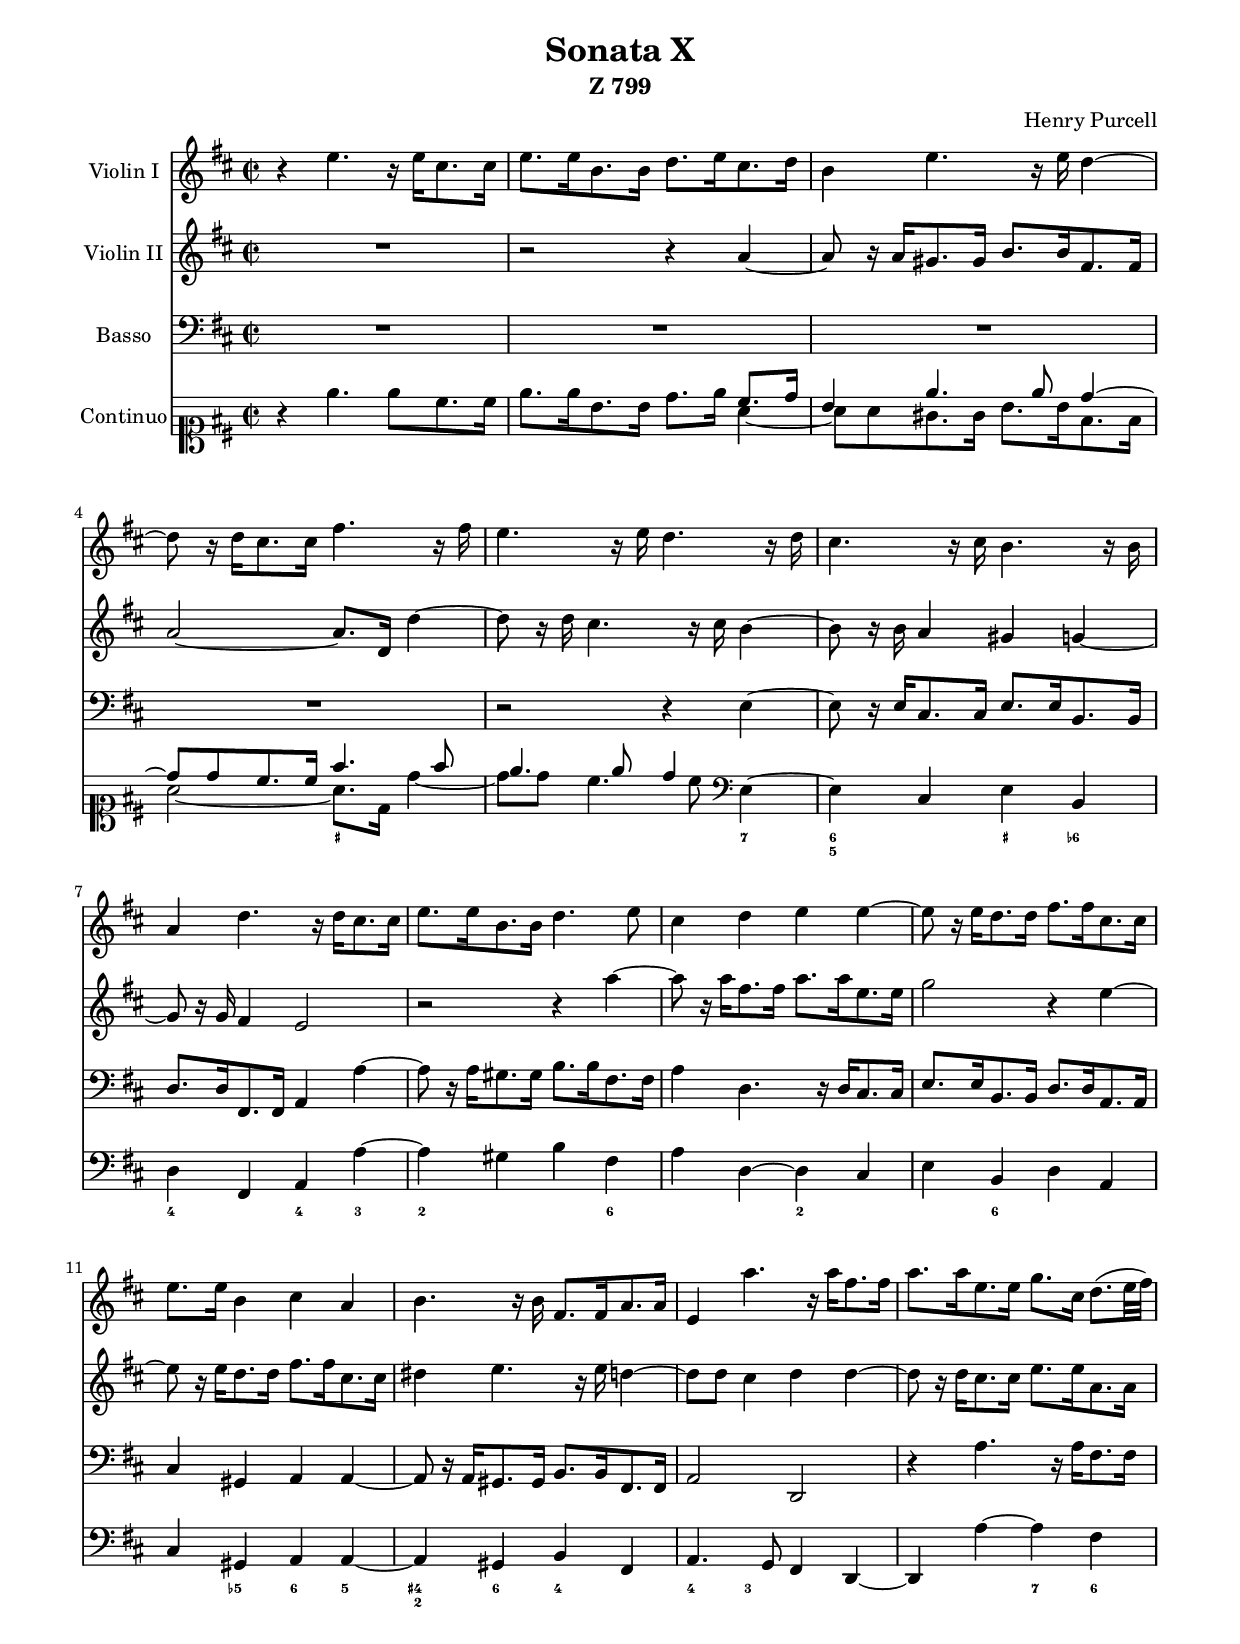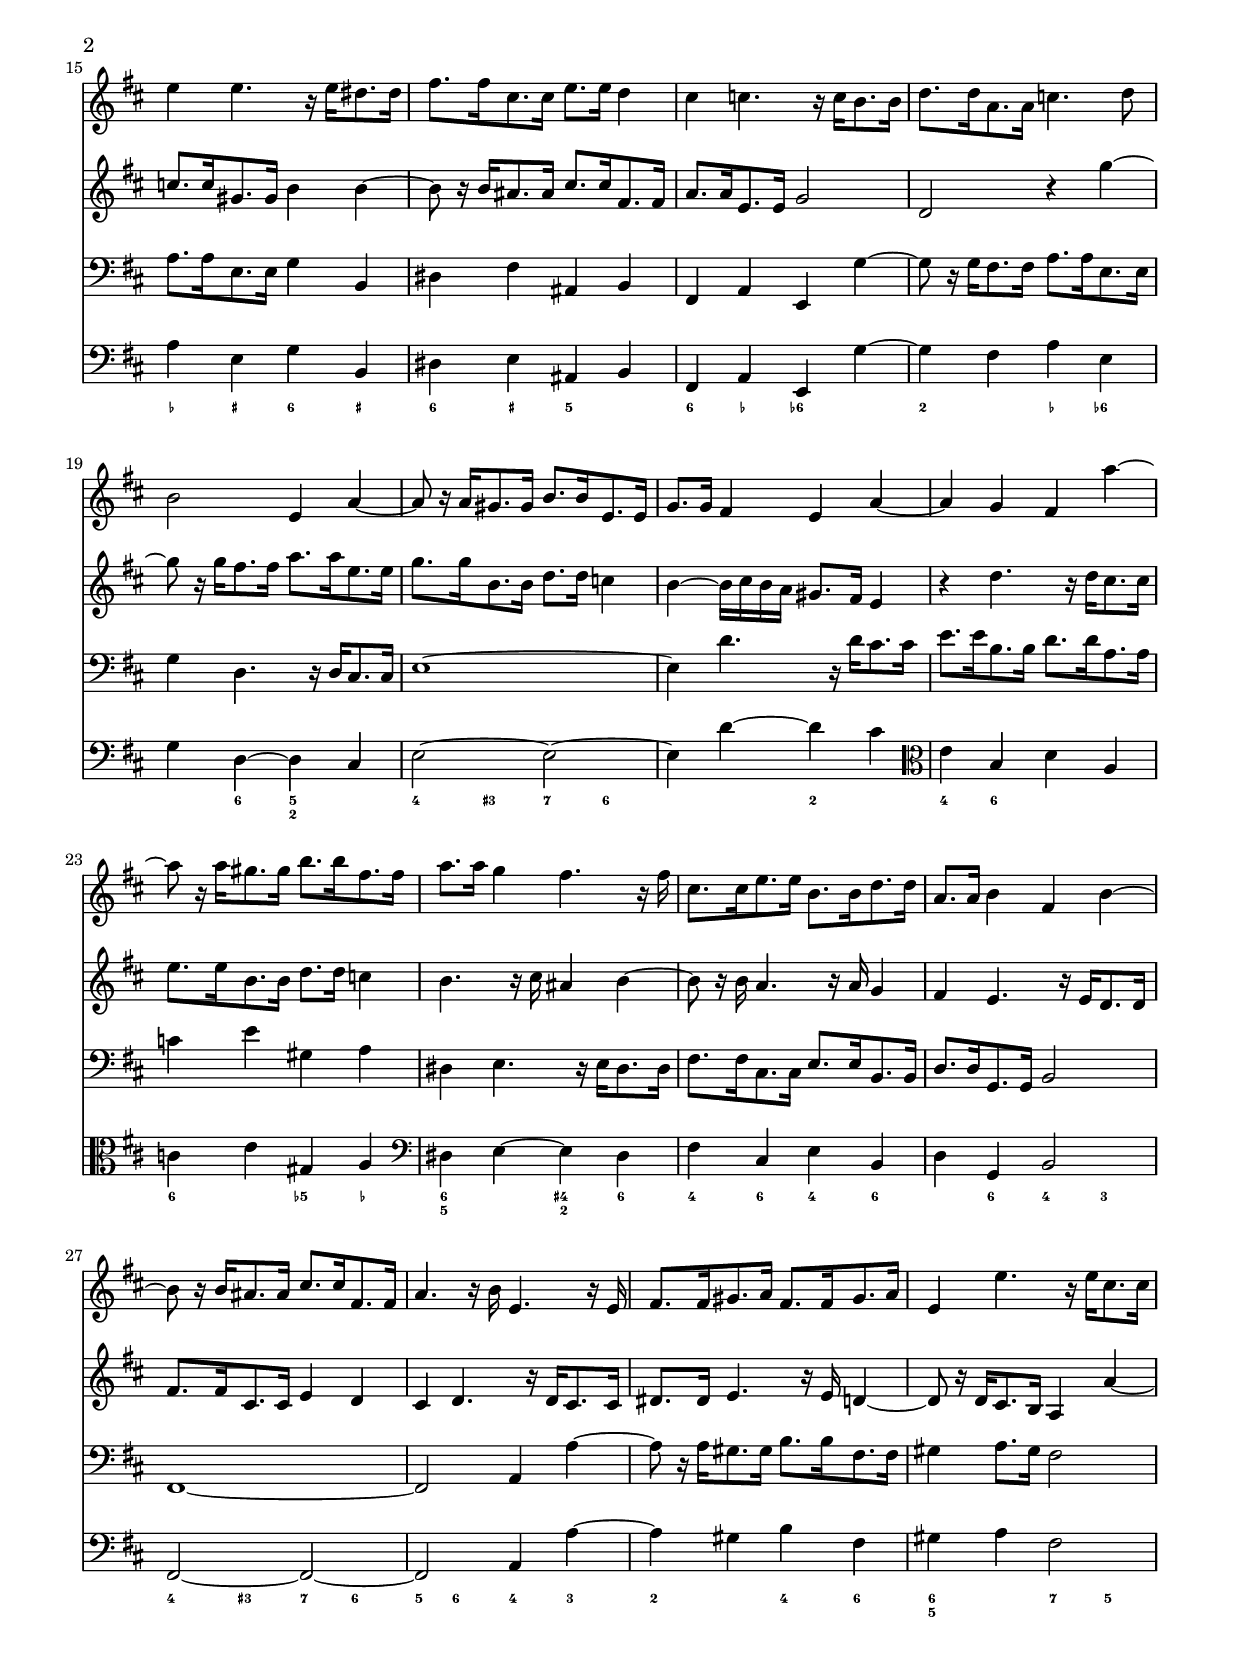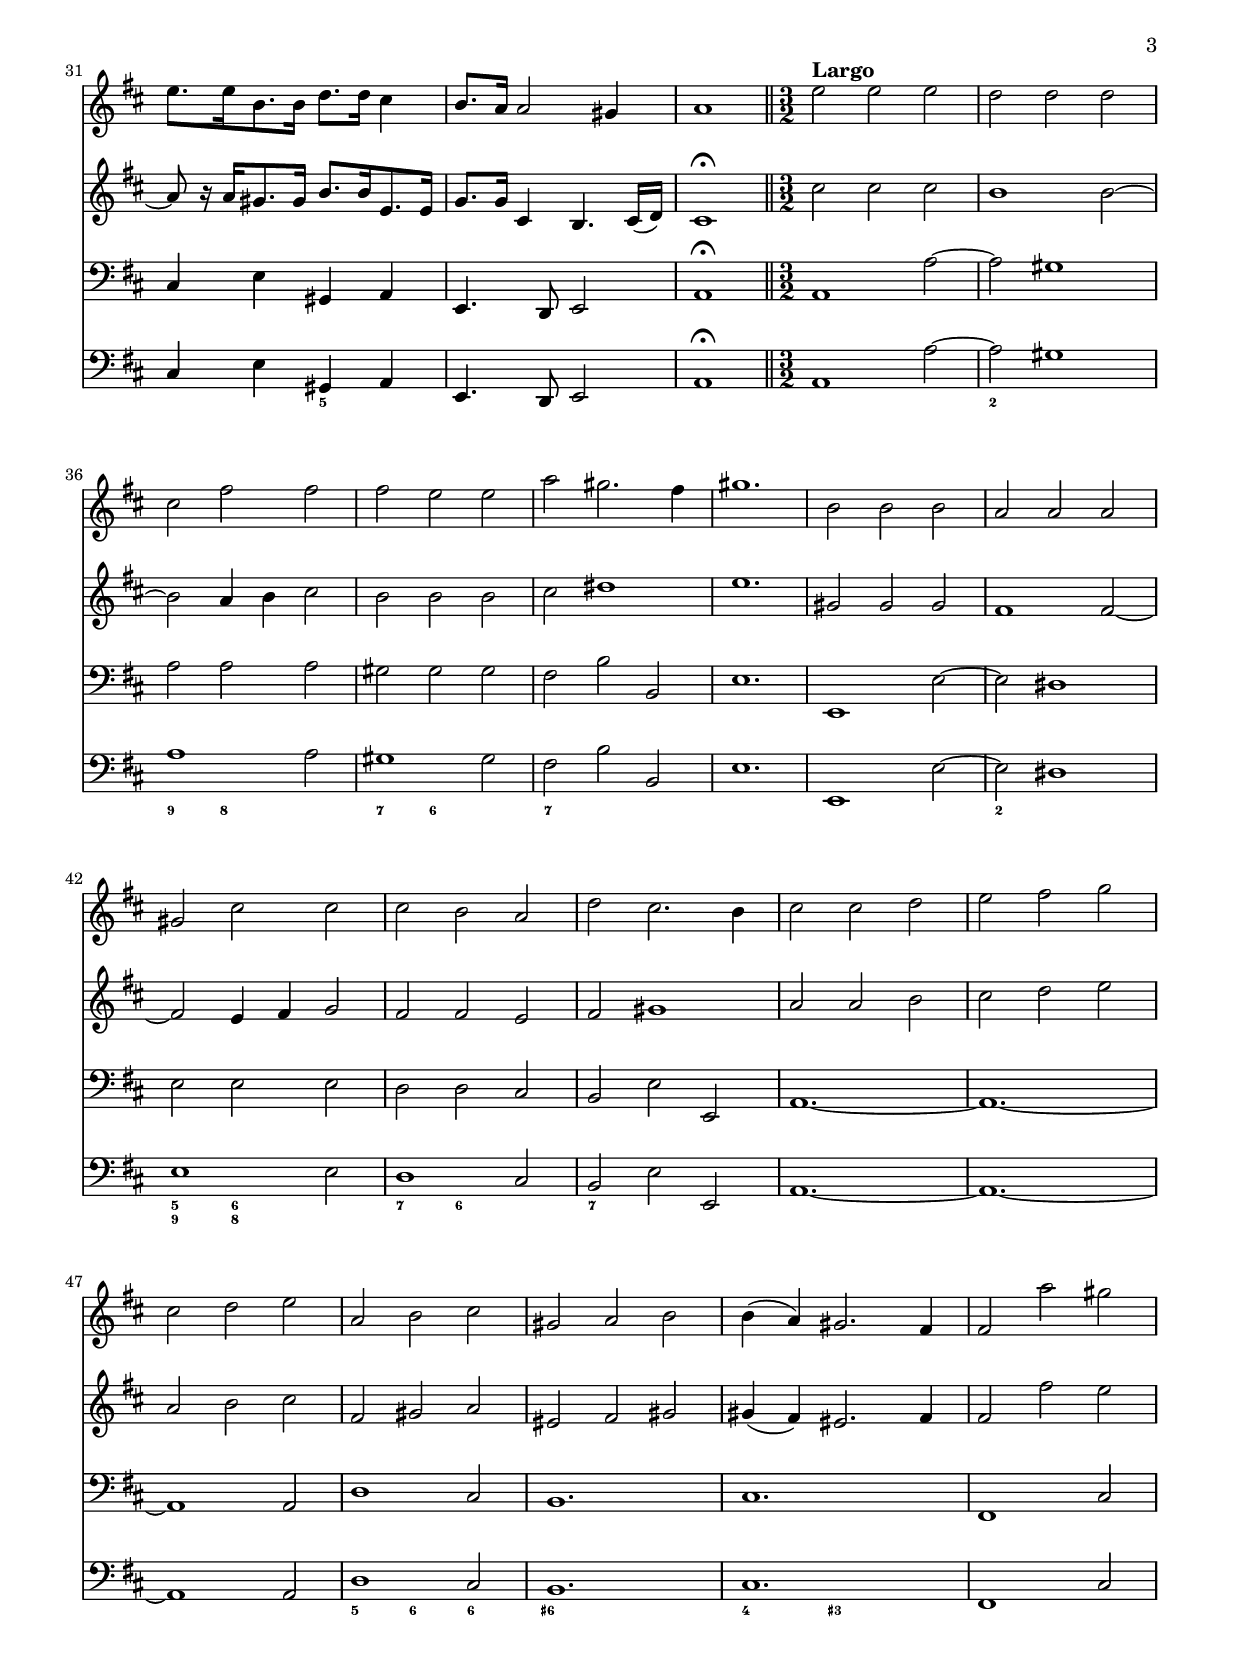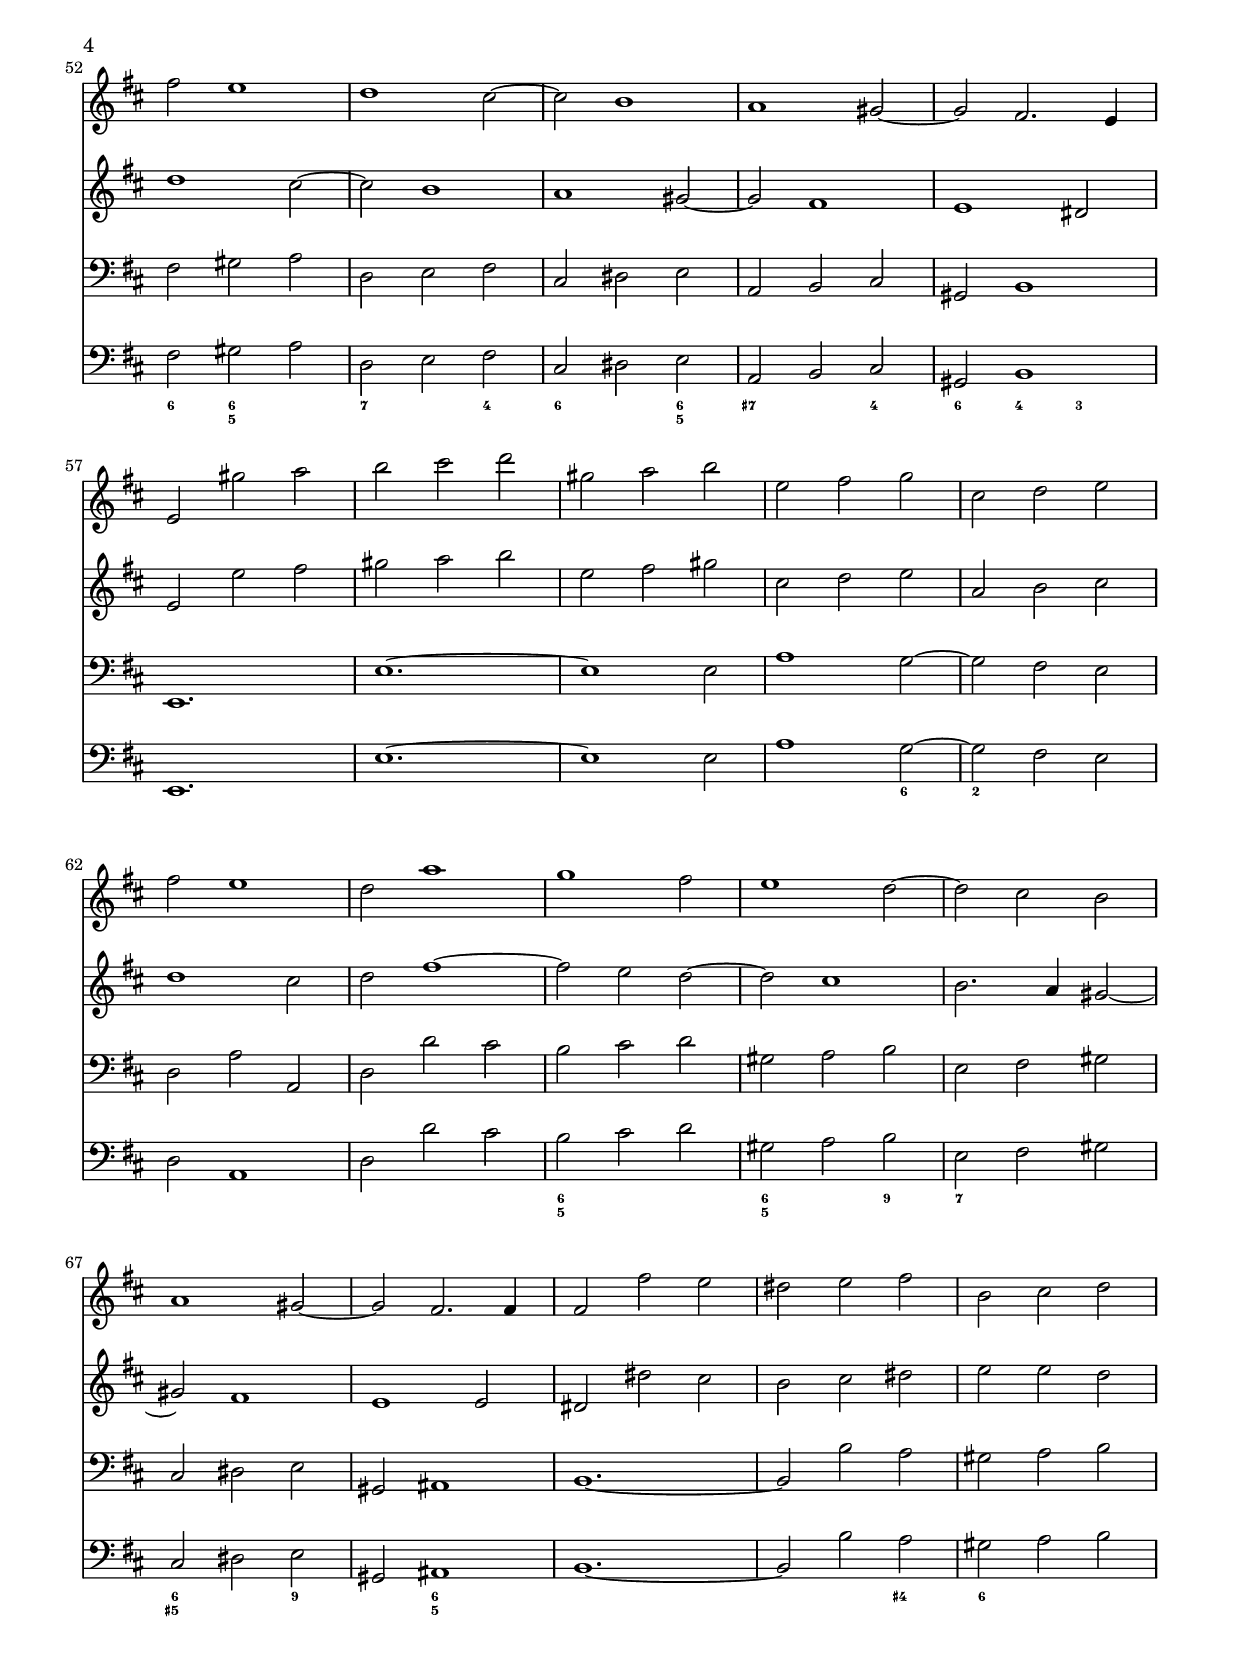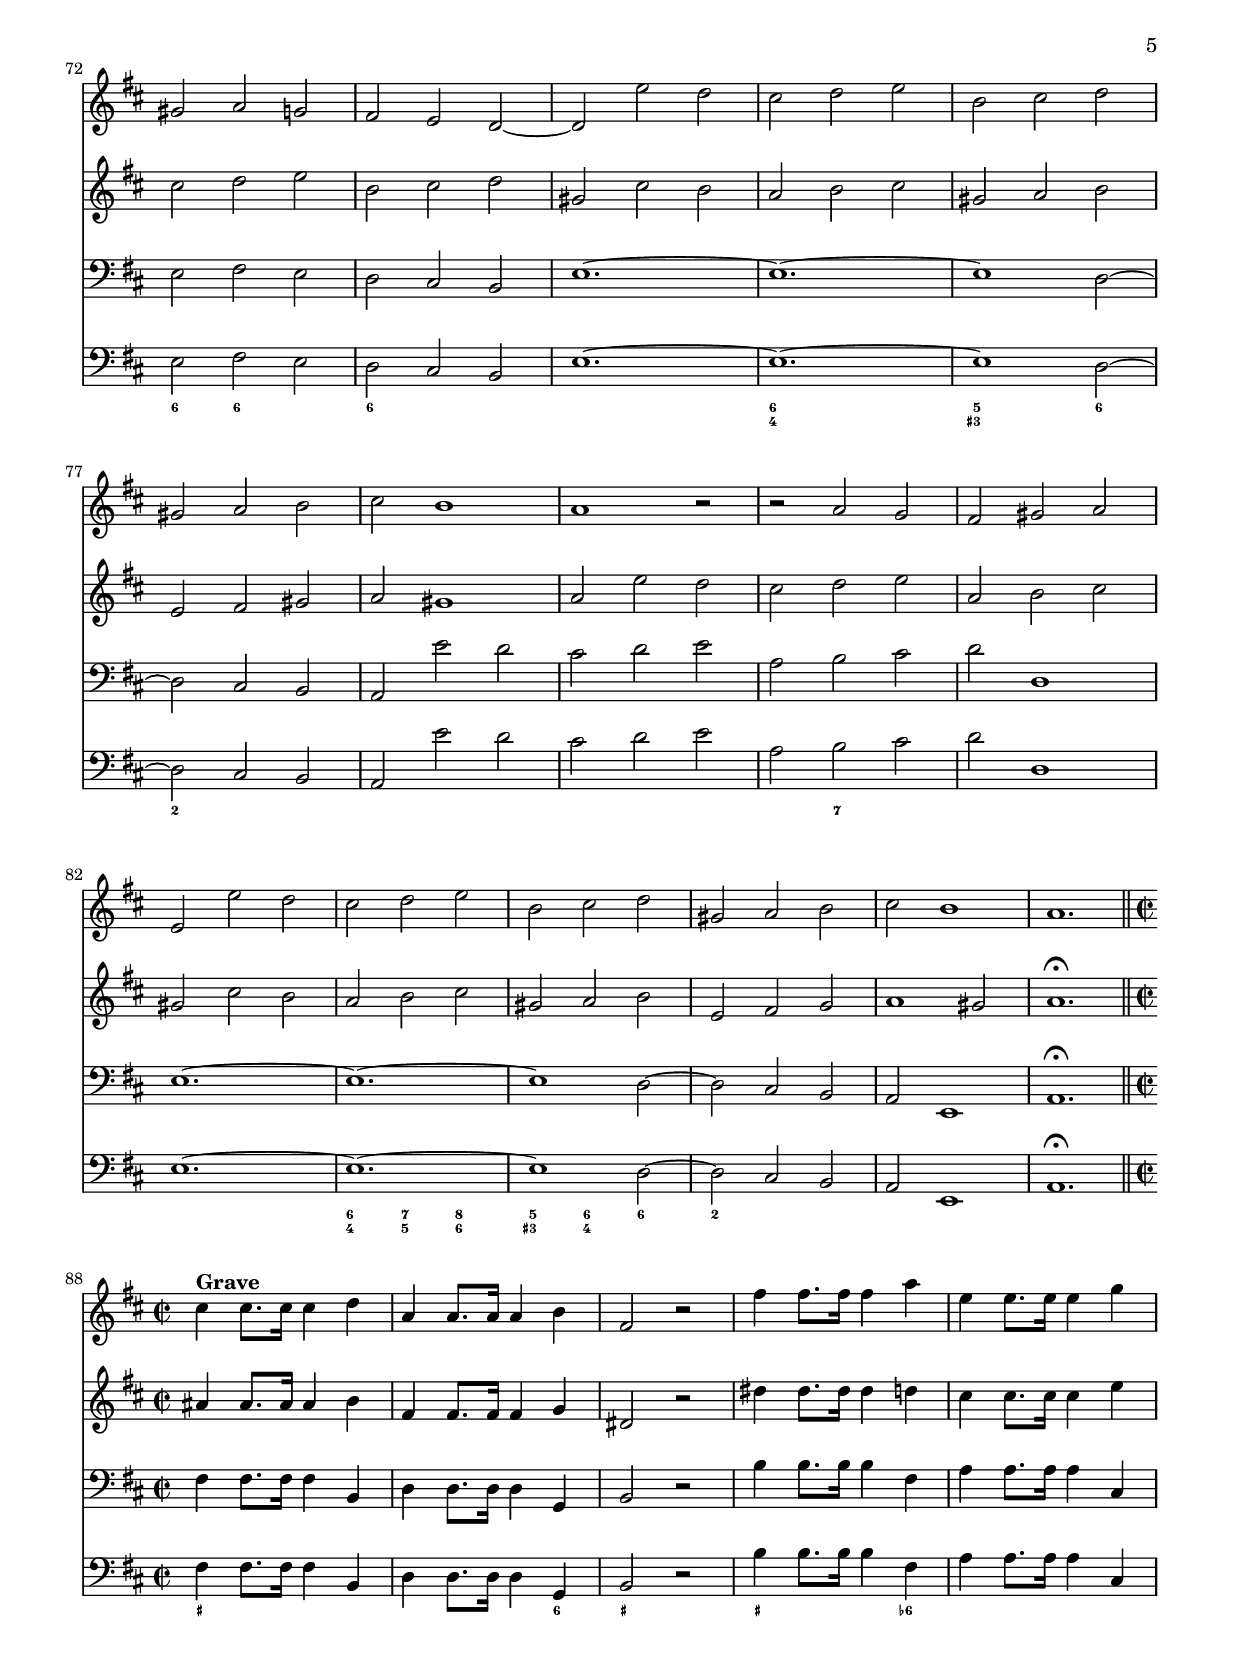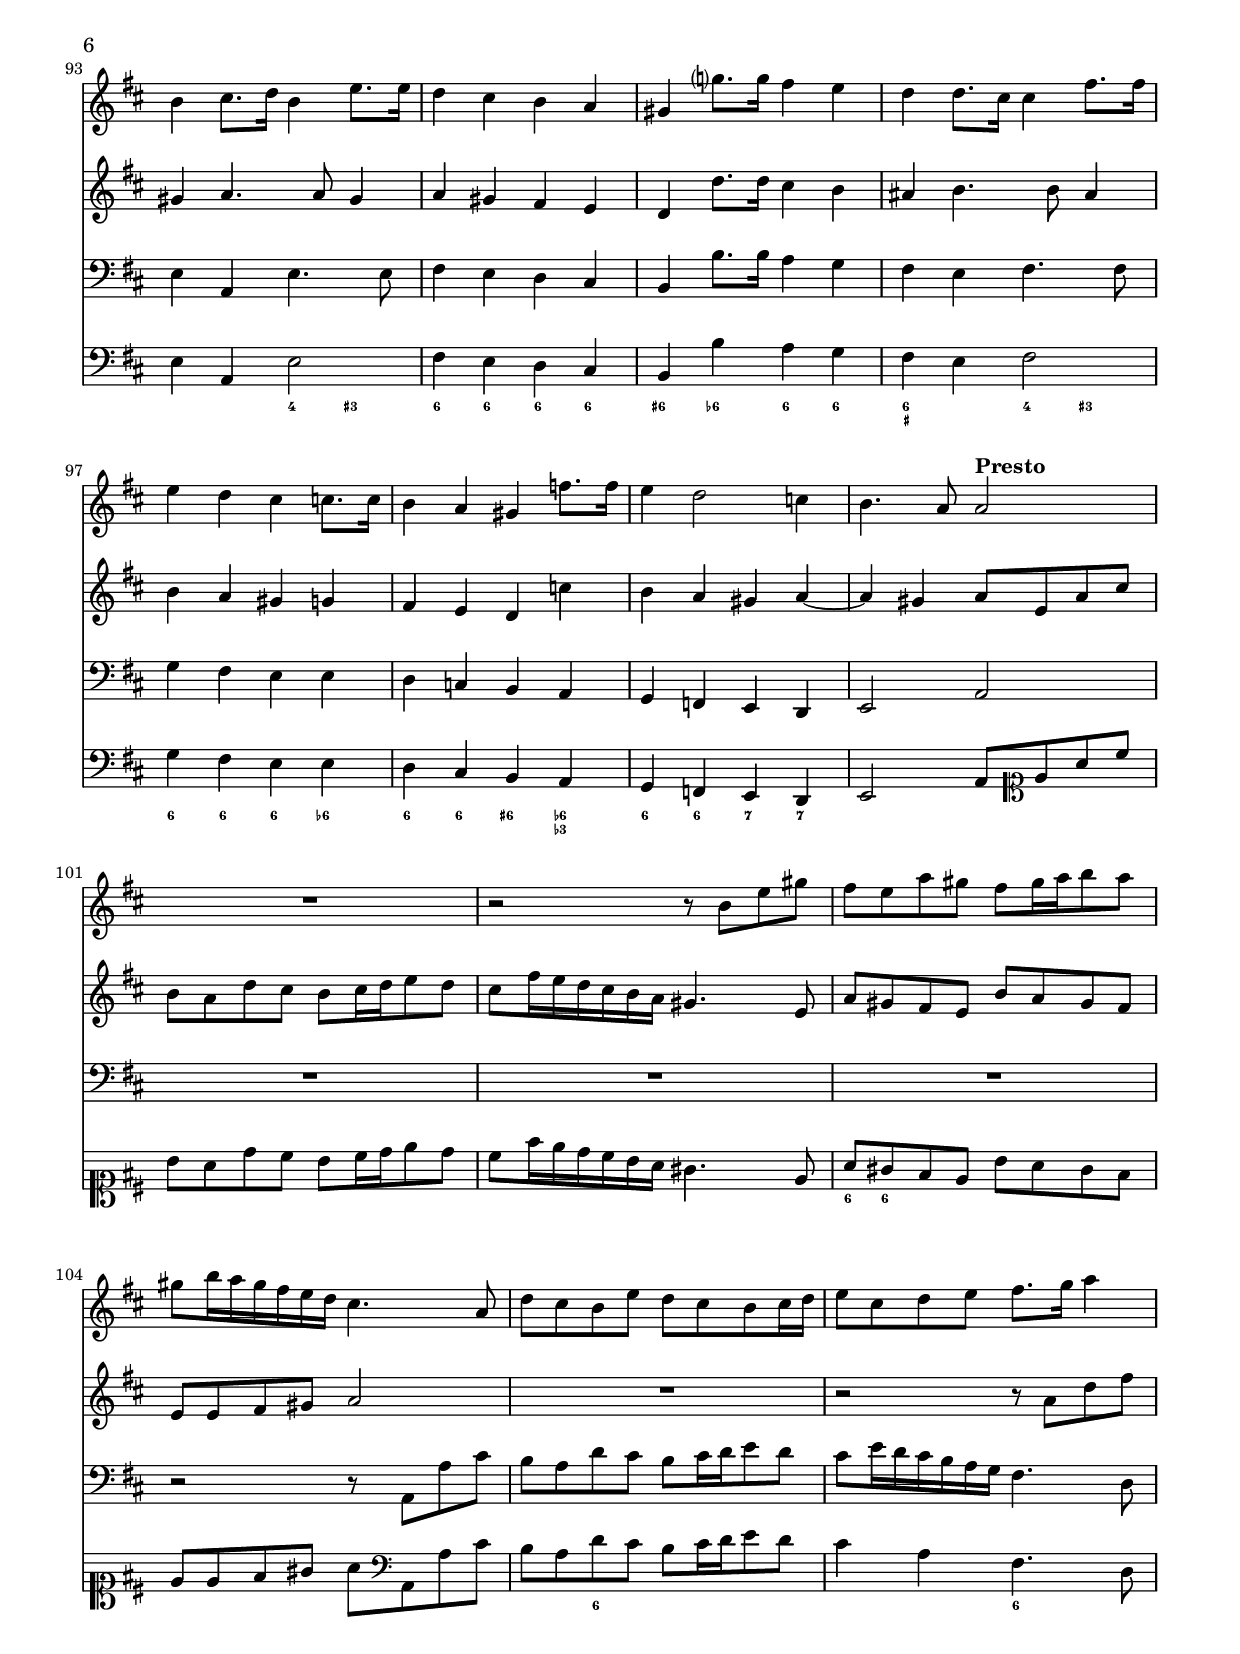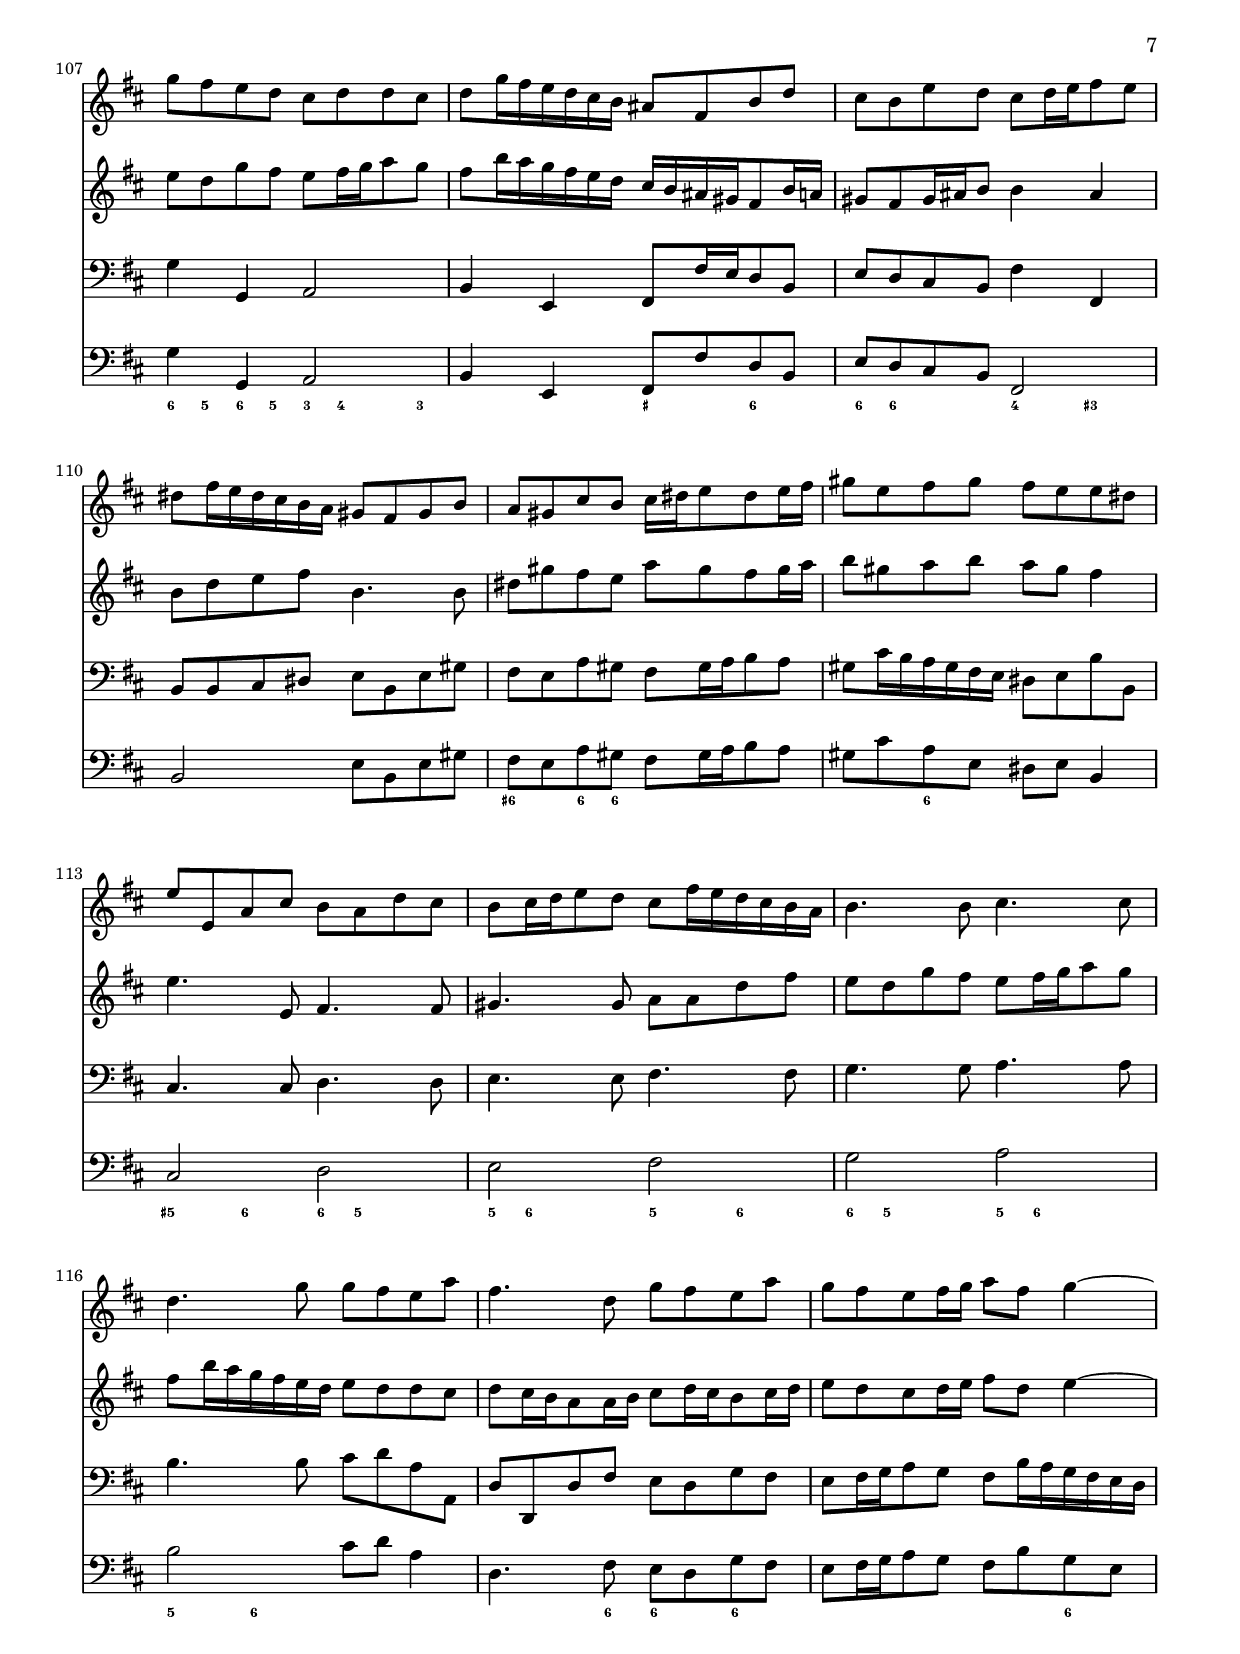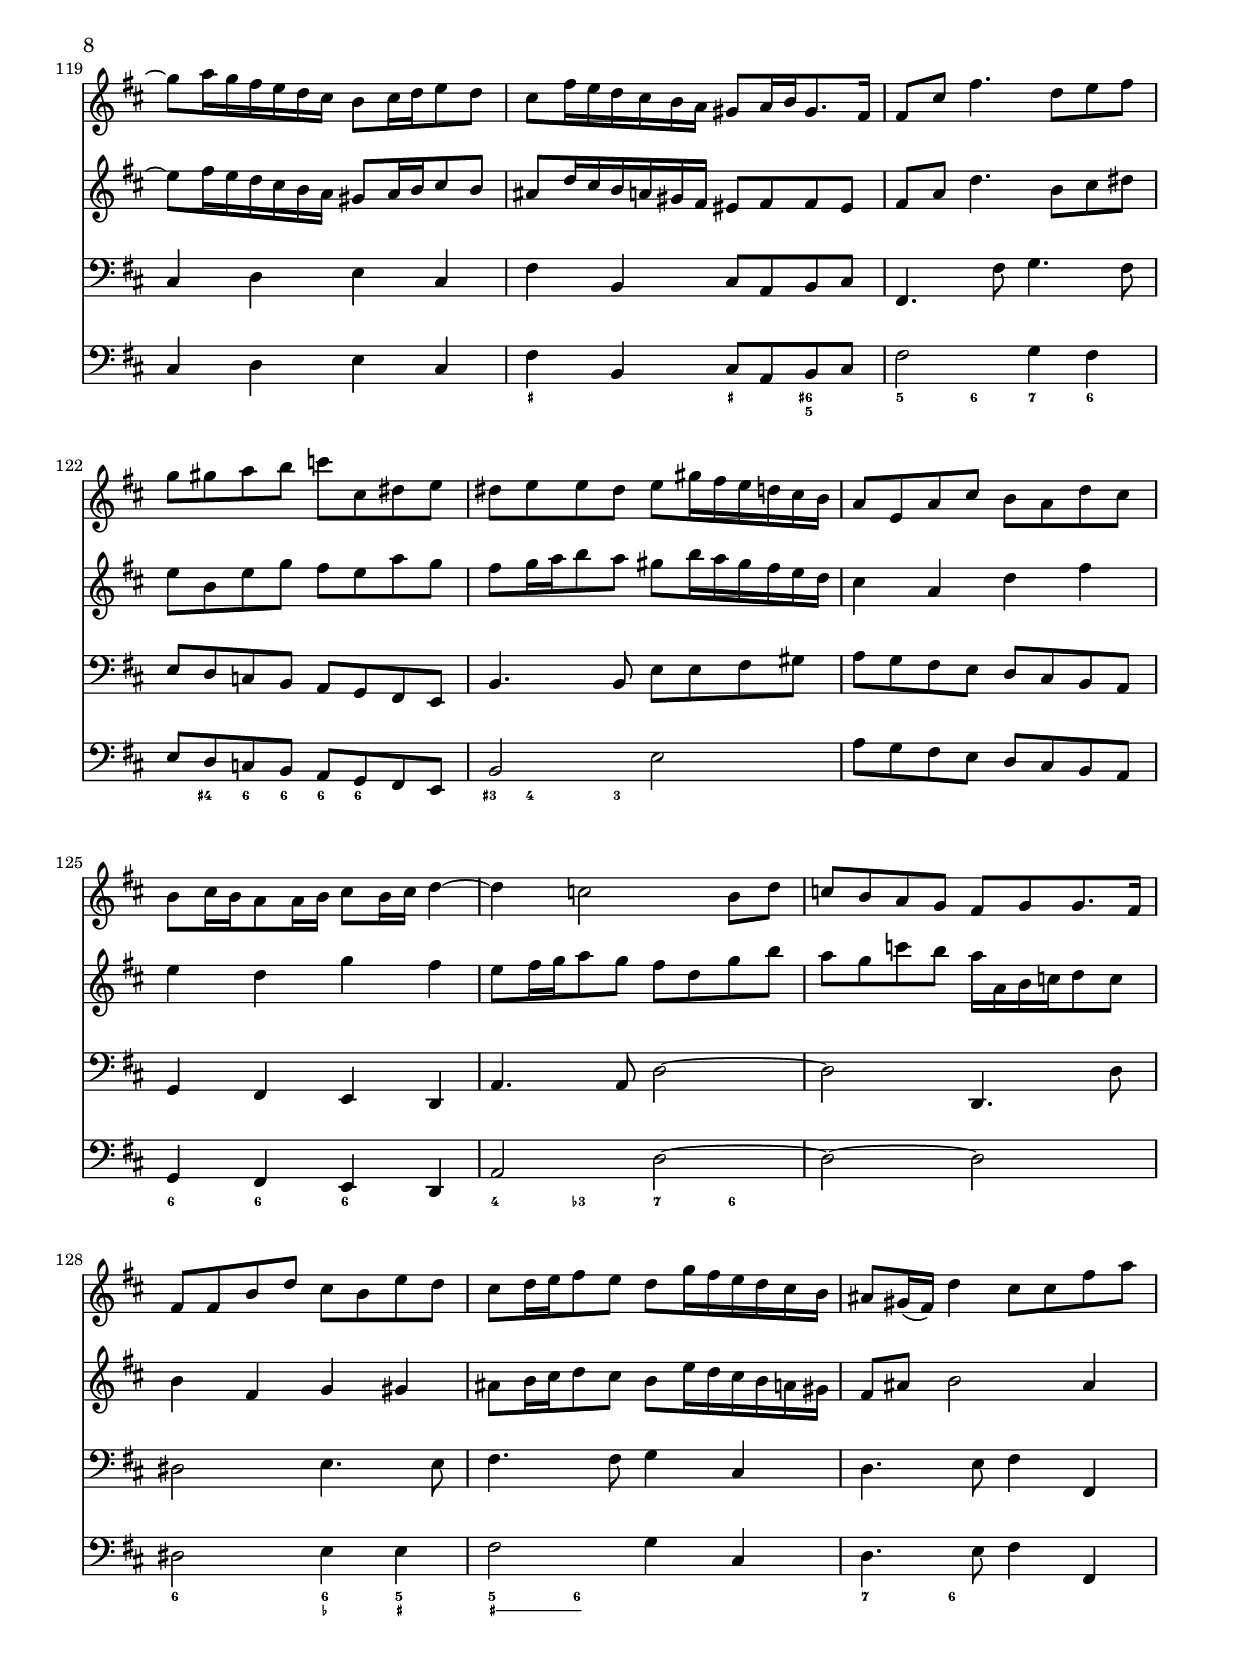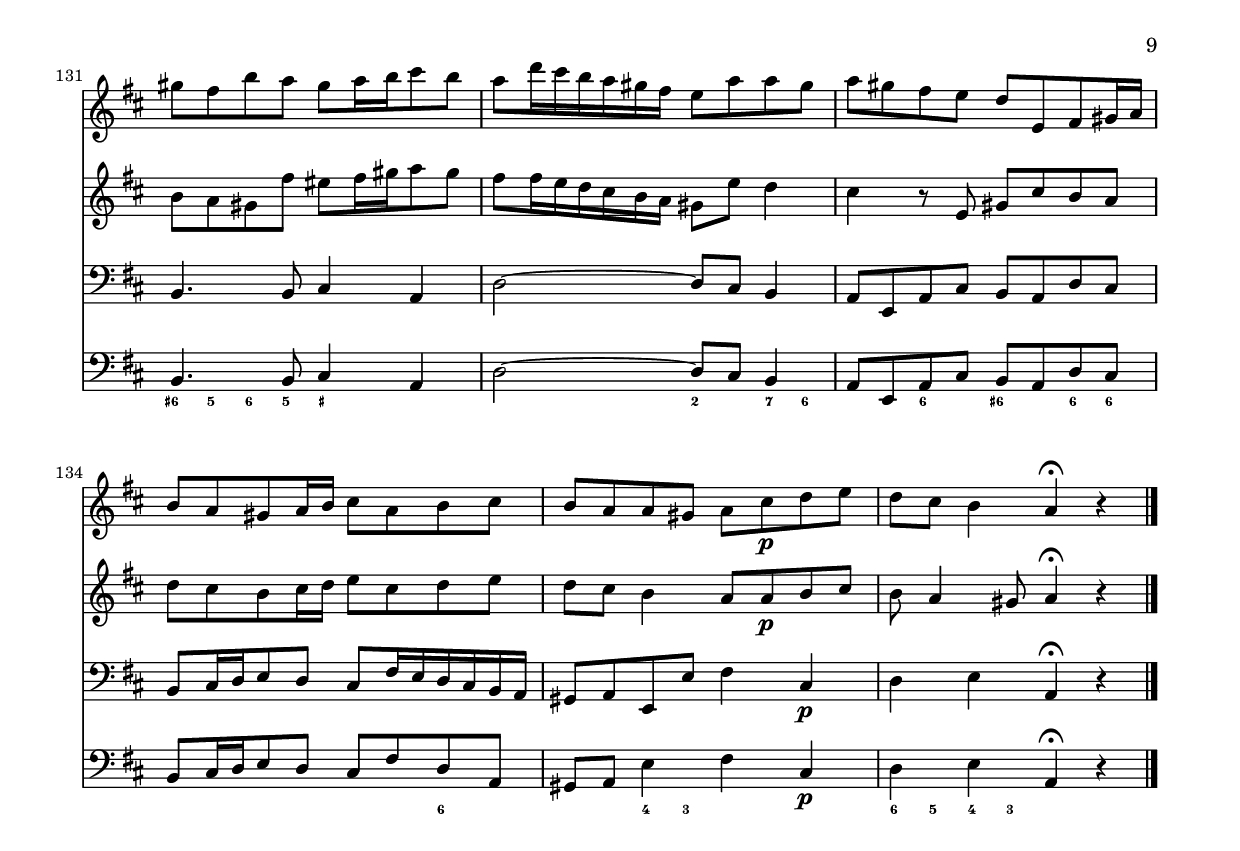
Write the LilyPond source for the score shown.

\version "2.18.2"

\include "config.ly"

larg  = \markup { \bold Largo }
grave = \markup { \bold Grave }
prest = \markup { \bold Presto }

vlone = \relative c'' {
	\clef treble \key d \major \time 2/2
	r4 e4. r16 e cis8. cis16
	e8. e16 b8. b16 d8. e16 cis8. d16
	b4 e4. r16 e d4 ~
	d8 r16 d cis8. cis16 fis4. r16 fis             % m 4
	e4. r16 e d4. r16 d
	cis4. r16 cis b4. r16 b
	a4 d4. r16 d cis8. cis16
	e8. e16 b8. b16 d4. e8                         % m 8
	cis4 d e e ~
	e8 r16 e d8. d16 fis8. fis16 cis8. cis16
	e8. e16 b4 cis a
	b4. r16 b fis8. fis16 a8. a16                  % m 12
	e4 a'4. r16 a fis8. fis16
	a8. a16 e8. e16 g8. cis,16 d8.( e32 fis)
	e4 e4. r16 e dis8. dis16
	fis8. fis16 cis8. cis16 e8. e16 d4             % m 16
	cis c4. r16 c b8. b16
	d8. d16 a8. a16 c4. d8
	b2 e,4 a ~
	a8 r16 a gis8. gis16 b8. b16 e,8. e16          % m 20
	g8. g16 fis4 e a ~
	a g fis a' ~
	a8 r16 a gis8. gis16 b8. b16 fis8. fis16
	a8. a16 g4 fis4. r16 fis                       % m 24
	cis8. cis16 e8. e16 b8. b16 d8. d16
	a8. a16 b4 fis b ~
	b8 r16 b ais8. ais16 cis8. cis16 fis,8. fis16
	a4. r16 b e,4. r16 e                           % m 28
	fis8. fis16 gis8. a16 fis8. fis16 gis8. a16
	e4 e'4. r16 e cis8. cis16
	e8. e16 b8. b16 d8. d16 cis4
	b8. a16 a2 gis4                                % m 32
	a1 \bar "||"

	% largo
	\time 3/2 e'2^\larg e e
	d d d
	cis fis fis                                    % m 36
	fis e e
	a gis2. fis4
	gis1.
	b,2 b b                                        % m 40
	a a a
	gis cis cis
	cis b a
	d cis2. b4                                     % m 44
	cis2 cis d
	e fis g
	cis, d e
	a, b cis                                       % m 48
	gis a b
	b4( a) gis2. fis4
	fis2 a' gis
	fis e1                                         % m 52
	d cis2 ~
	cis b1
	a gis2 ~
	gis fis2. e4                                   % m 56
	e2 gis' a
	b cis d
	gis, a b
	e, fis g                                       % m 60
	cis, d e
	fis e1
	d2 a'1
	g fis2                                         % m 64
	e1 d2 ~
	d cis b
	a1 gis2 ~
	gis fis2. fis4                                 % m 68
	fis2 fis' e
	dis e fis
	b, cis d
	gis, a g                                       % m 72
	fis e d ~
	d e' d
	cis d e
	b cis d                                        % m 76
	gis, a b
	cis b1
	a r2
	r a g                                          % m 80
	fis gis a
	e e' d
	cis d e
	b cis d                                        % m 84
	gis, a b
	cis b1
	a1. \bar "||"

	% grave
	\time 2/2 cis4^\grave cis8. cis16 cis4 d4      % m 88
	a a8. a16 a4 b
	fis2 r
	fis'4 fis8. fis16 fis4 a
	e e8. e16 e4 g                                 % m 92
	b, cis8. d16 b4 e8. e16
	d4 cis b a
	gis g'?8. g16 fis4 e
	d d8. cis16 cis4 fis8. fis16                   % m 96
	e4 d cis c8. c16
	b4 a gis f'8. f16
	e4 d2 c4
	b4. a8 a2^\prest                               % m 100

	% presto
	R1
	r2 r8 b e gis
	fis e a gis fis gis16 a b8 a
	gis b16 a gis fis e d cis4. a8                 % m 104
	d cis b e d cis b cis16 d
	e8 cis d e fis8. g16 a4
	g8 fis e d cis d d cis
	d g16 fis e d cis b ais8 fis b d               % m 108
	cis b e d cis d16 e fis8 e
	dis fis16 e dis cis b a gis8 fis gis b
	a gis cis b cis16 dis e8 dis8 e16 fis
	gis8 e fis gis fis e e dis                     % m 112
	e e, a cis b a d cis
	b cis16 d e8 d cis fis16 e d cis b a
	b4. b8 cis4. cis8
	d4. g8 g fis e a                               % m 116
	fis4. d8 g fis e a
	g fis e fis16 g a8 fis g4 ~
	g8 a16 g fis e d cis b8 cis16 d e8 d
	cis fis16 e d cis b a gis8 a16 b gis8. fis16   % m 120
	fis8 cis' fis4. d8 e fis
	g gis a b c cis, dis e
	dis e e dis e gis16 fis e d cis b
	a8 e a cis b a d cis                           % m 124
	b cis16 b a8 a16 b cis8 b16 cis d4 ~
	d c2 b8 d
	c b a g fis g g8. fis16
	fis8 fis b d cis b e d                         % m 128
	cis d16 e fis8 e d g16 fis e d cis b
	ais8 gis16( fis) d'4 cis8 cis fis a
	gis fis b a gis a16 b cis8 b
	a d16 cis b a gis fis e8 a a gis               % m 132
	a gis fis e d e, fis gis16 a
	b8 a gis a16 b cis8 a b cis
	b a a gis a cis\p d e
	d cis b4 a\fermata r\bar "|."                  % m 136
}

vltwo = \relative c'' {
	\clef treble \key d \major \time 2/2
	R1
	r2 r4 a ~
	a8 r16 a gis8. gis16 b8. b16 fis8. fis16
	a2 ~ a8. d,16 d'4 ~                            % m 4
	d8 r16 d cis4. r16 cis b4 ~
	b8 r16 b a4 gis g ~
	g8 r16 g fis4 e2
	r2 r4 a' ~                                     % m 8
	a8 r16 a fis8. fis16 a8. a16 e8. e16
	g2 r4 e ~
	e8 r16 e d8. d16 fis8. fis16 cis8. cis16
	dis4 e4. r16 e d4 ~                            % m 12
	d8 d cis4 d d ~
	d8 r16 d cis8. cis16 e8. e16 a,8. a16
	c8. c16 gis8. gis16 b4 b ~
	b8 r16 b ais8. ais16 cis8. cis16 fis,8. fis16  % m 16
	a8. a16 e8. e16 g2
	d r4 g' ~
	g8 r16 g fis8. fis16 a8. a16 e8. e16
	g8. g16 b,8. b16 d8. d16 c4                    % m 20
	b ~ b16 cis b a gis8. fis16 e4
	r d'4. r16 d cis8. cis16
	e8. e16 b8. b16 d8. d16 c4
	b4. r16 cis ais4 b ~                           % m 24
	b8 r16 b a4. r16 a g4
	fis e4. r16 e d8. d16
	fis8. fis16 cis8. cis16 e4 d
	cis d4. r16 d cis8. cis16                      % m 28
	dis8. dis16 e4. r16 e d4 ~
	d8 r16 d cis8. b16 a4 a' ~
	a8 r16 a gis8. gis16 b8. b16 e,8. e16
	g8. g16 cis,4 b4. cis16( d)                    % m 32
	cis1\fermata \bar "||"

	% largo
	\time 3/2 cis'2 cis cis
	b1 b2 ~
	b a4 b cis2                                    % m 36
	b b b
	cis dis1
	e1.
	gis,2 gis gis                                  % m 40
	fis1 fis2 ~
	fis e4 fis g2
	fis2 fis e
	fis gis1                                       % m 44
	a2 a b
	cis d e
	a, b cis
	fis, gis a                                     % m 48
	eis fis gis
	gis4( fis) eis2. fis4
	fis2 fis' e
	d1 cis2 ~                                      % m 52
	cis b1
	a gis2 ~
	gis fis1
	e dis2                                         % m 56
	e e' fis
	gis a b
	e, fis gis
	cis, d e                                       % m 60
	a, b cis
	d1 cis2
	d fis1 ~
	fis2 e d ~                                     % m 64
	d cis1
	b2. a4 gis2 ~
	gis fis1
	e e2                                           % m 68
	dis dis' cis
	b cis dis
	e e d
	cis d e                                        % m 72
	b cis d
	gis, cis b
	a b cis
	gis a b                                        % m 76
	e, fis gis
	a gis1
	a2 e' d
	cis d e                                        % m 80
	a, b cis
	gis cis b
	a b cis
	gis a b                                        % m 84
	e, fis g
	a1 gis2
	a1.\fermata \bar "||"

	% grave
	\time 2/2 ais4 ais8. ais16 ais4 b              % m 88
	fis fis8. fis16 fis4 g
	dis2 r
	dis'4 dis8. dis16 dis4 d
	cis cis8. cis16 cis4 e                         % m 92
	gis, a4. a8 gis4
	a gis fis e
	d d'8. d16 cis4 b
	ais b4. b8 ais4                                % m 96
	b a gis g
	fis e d c'
	b a gis a ~

	% presto
	a gis a8 e a cis                               % m 100
	b a d cis b cis16 d e8 d
	cis fis16 e d cis b a gis4. e8
	a gis fis e b' a gis fis
	e e fis gis a2                                 % m 104
	R1
	r2 r8 a d fis
	e d g fis e fis16 g a8 g
	fis8 b16 a g fis e d cis b ais gis fis8 b16 a  % m 108
	gis8 fis gis16 ais b8 b4 ais
	b8 d e fis b,4. b8
	dis gis fis e a gis fis gis16 a
	b8 gis a b a gis fis4                          % m 112
	e4. e,8 fis4. fis8
	gis4. gis8 a a d fis
	e d g fis e fis16 g a8 g
	fis b16 a g fis e d e8 d d cis                 % m 116
	d cis16 b a8 a16 b cis8 d16 cis b8 cis16 d
	e8 d cis d16 e fis8 d e4 ~
	e8 fis16 e d cis b a gis8 a16 b cis8 b
	ais d16 cis b a gis fis eis8 fis fis eis       % m 120
	fis a d4. b8 cis dis
	e b e g fis e a g
	fis g16 a b8 a gis b16 a gis fis e d
	cis4 a d fis                                   % m 124
	e d g fis
	e8 fis16 g a8 g fis d g b
	a g c b a16 a, b c d8 c
	b4 fis g gis                                   % m 128
	ais8 b16 cis d8 cis b e16 d cis b a gis
	fis8 ais b2 ais4
	b8 a gis fis' eis fis16 gis a8 gis
	fis fis16 e d cis b a gis8 e' d4               % m 132
	cis r8 e, gis cis b a
	d cis b cis16 d e8 cis d e
	d cis b4 a8 a\p b cis
	b a4 gis8 a4\fermata r \bar "|."               % m 136
}

basso = \relative c {
	\clef bass \key d \major \time 2/2
	R1*4
	r2 r4 e ~
	e8 r16 e cis8. cis16 e8. e16 b8. b16
	d8. d16 fis,8. fis16 a4 a' ~
	a8 r16 a gis8. gis16 b8. b16 fis8. fis16      % m 8
	a4 d,4. r16 d cis8. cis16
	e8. e16 b8. b16 d8. d16 a8. a16
	cis4 gis a a ~
	a8 r16 a gis8. gis16 b8. b16 fis8. fis16      % m 12
	a2 d,
	r4 a''4. r16 a fis8. fis16
	a8. a16 e8. e16 g4 b,
	dis fis ais, b                                % m 16
	fis a e g' ~
	g8 r16 g fis8. fis16 a8. a16 e8. e16
	g4 d4. r16 d cis8. cis16
	e1 ~                                          % m 20
	e4 d'4. r16 d cis8. cis16
	e8. e16 b8. b16 d8. d16 a8. a16
	c4 e gis, a
	dis, e4. r16 e dis8. dis16                    % m 24
	fis8. fis16 cis8. cis16 e8. e16 b8. b16
	d8. d16 g,8. g16 b2
	fis1 ~
	fis2 a4 a' ~                                  % m 28
	a8 r16 a gis8. gis16 b8. b16 fis8. fis16
	gis4 a8. gis16 fis2
	cis4 e gis, a
	e4. d8 e2                                     % m 32
	a1\fermata \bar "||"

	% largo
	\time 3/2 a1 a'2 ~
	a gis1
	a2 a a                                        % m 36
	gis gis gis
	fis b b,
	e1.
	e,1 e'2 ~                                     % m 40
	e dis1
	e2 e e
	d d cis
	b e e,                                        % m 44
	a1. ~
	a ~
	a1 a2
	d1 cis2                                       % m 48
	b1.
	cis
	fis,1 cis'2
	fis gis a                                     % m 52
	d, e fis
	cis dis e
	a, b cis
	gis b1                                        % m 56
	e,1.
	e' ~
	e1 e2
	a1 g2 ~                                       % m 60
	g fis e
	d a' a,
	d d' cis
	b cis d                                       % m 64
	gis, a b
	e, fis gis
	cis, dis e
	gis, ais1                                     % m 68
	b1. ~
	b2 b' a
	gis a b
	e, fis e                                      % m 72
	d cis b
	e1. ~
	e ~
	e1 d2 ~                                       % m 76
	d cis b
	a e'' d
	cis d e
	a, b cis                                      % m 80
	d d,1
	e1. ~
	e ~
	e1 d2 ~                                       % m 84
	d cis b
	a e1
	a1.\fermata \bar "||"

	% grave
	\time 2/2 fis'4 fis8. fis16 fis4 b,           % m 88
	d d8. d16 d4 g,
	b2 r
	b'4 b8. b16 b4 fis
	a a8. a16 a4 cis,                             % m 92
	e a, e'4. e8
	fis4 e d cis
	b b'8. b16 a4 g
	fis e fis4. fis8                              % m 96
	g4 fis e e
	d c b a
	g f e d
	e2 a                                          % m 100
	R1*3

	% presto
	r2 r8 a a' cis                                % m 104
	b a d cis b cis16 d e8 d
	cis e16 d cis b a g fis4. d8
	g4 g, a2
	b4 e, fis8 fis'16 e d8 b                      % m 108
	e d cis b fis'4 fis,
	b8 b cis dis e b e gis
	fis e a gis fis gis16 a b8 a
	gis8 cis16 b a gis fis e dis8 e b' b,         % m 112
	cis4. cis8 d4. d8
	e4. e8 fis4. fis8
	g4. g8 a4. a8
	b4. b8 cis d a a,                             % m 116
	d d, d' fis e d g fis
	e fis16 g a8 g fis b16 a g fis e d
	cis4 d e cis
	fis b, cis8 a b cis                           % m 120
	fis,4. fis'8 g4. fis8
	e d c b a g fis e
	b'4. b8 e e fis gis
	a g fis e d cis b a                           % m 124
	g4 fis e d
	a'4. a8 d2 ~
	d d,4. d'8
	dis2 e4. e8                                   % m 128
	fis4. fis8 g4 cis,
	d4. e8 fis4 fis,
	b4. b8 cis4 a
	d2 ~ d8 cis b4                                % m 132
	a8 e a cis b a d cis
	b cis16 d e8 d cis fis16 e d cis b a
	gis8 a e e' fis4 cis\p
	d e a,\fermata r \bar "|."                    % m 136
}

continuo = {
	<<
	\new Voice \relative c'' {
		\clef soprano \key d \major \time 2/2
		r4 e4. e8 cis8. cis16
		\autoBeamOff
		e8.[ e16 b8. b16] d8.[ e16]
		<<
		{ \voiceOne
			cis8.[ d16] \autoBeamOn
			b4 e4. e8 d4 ~
			d8 d cis8. cis16 fis4. fis8       % m 4a
			e4. e8 d4
		}
		\new Voice { \voiceTwo
			a4 ~
			a8 a gis8. gis16 b8. b16 fis8. fis16
			a2 ~ a8. d,16 d'4 ~               % m 4b
			d8 d cis4. cis8
		}
		>> \oneVoice
		    \clef bass e,,4 ~
		e cis e b
		d fis, a a' ~
		a gis b fis                               % m 8
		a d, ~ d cis
		e b d a
		cis gis a a ~
		a gis b fis                               % m 12
		a4. g8 fis4 d ~
		d a'' ~ a fis
		a e g b,
		dis e ais, b                              % m 16
		fis a e g' ~
		g fis a e
		g d ~ d cis
		e2 ~ e ~                                  % m 20
		e4 d' ~ d cis
		\clef alto e b d a
		c e gis, a
		\clef bass dis, e ~ e dis                 % m 24
		fis cis e b
		d g, b2
		fis ~ fis ~
		fis a4 a' ~                               % m 28
		a gis b fis
		gis a fis2
		cis4 e gis, a
		e4. d8 e2                                 % m 32
		a1\fermata \bar "||"

		% largo
		\time 3/2 a1 a'2 ~
		a gis1
		a a2                                      % m 36
		gis1 gis2
		fis b b,
		e1.
		e,1 e'2 ~                                 % m 40
		e dis1
		e1 e2
		d1 cis2
		b e e,                                    % m 44
		a1. ~
		a ~
		a1 a2
		d1 cis2                                   % m 48
		b1.
		cis
		fis,1 cis'2
		fis gis a                                 % m 52
		d, e fis
		cis dis e
		a, b cis
		gis b1                                    % m 56
		e,1.
		e' ~
		e1 e2
		a1 g2 ~                                   % m 60
		g fis e
		d a1
		d2 d' cis
		b cis d                                   % m 64
		gis, a b
		e, fis gis
		cis, dis e
		gis, ais1                                 % m 68
		b1. ~
		b2 b' a
		gis a b
		e, fis e                                  % m 72
		d cis b
		e1. ~
		e ~
		e1 d2 ~                                   % m 76
		d cis b
		a e'' d
		cis d e
		a, b cis                                  % m 80
		d d,1
		e1. ~
		e ~
		e1 d2 ~                                   % m 84
		d cis b
		a e1
		a1.\fermata \bar "||"

		% grave
		\time 2/2 fis'4 fis8. fis16 fis4 b,       % m 88
		d d8. d16 d4 g,
		b2 r
		b'4 b8. b16 b4 fis
		a a8. a16 a4 cis,                         % m 92
		e a, e'2
		fis4 e d cis
		b b' a g
		fis e fis2                                % m 96
		g4 fis e e
		d cis b a
		g f e d

		% presto
		e2 a8 \clef soprano e'' a cis             % m 100
		b a d cis b cis16 d e8 d
		cis fis16 e d cis b a gis4. e8
		a gis fis e b' a gis fis
		e e fis gis a \clef bass a,, a' cis       % m 104
		b a d cis b cis16 d e8 d
		cis4 a fis4. d8
		g4 g, a2
		b4 e, fis8 fis' d b                       % m 108
		e d cis b fis2
		b e8 b e gis
		fis e a gis fis gis16 a b8 a
		gis cis a e dis e b4                      % m 112
		cis2 d
		e fis
		g a
		b cis8 d a4                               % m 116
		d,4. fis8 e d g fis
		e fis16 g a8 g fis b g e
		cis4 d e cis
		fis b, cis8 a b cis                       % m 120
		fis2 g4 fis
		e8 d c b a g fis e
		b'2 e
		a8 g fis e d cis b a                      % m 124
		g4 fis e d
		a'2 d ~
		d ~ d
		dis e4 e                                  % m 128
		fis2 g4 cis,
		d4. e8 fis4 fis,
		b4. b8 cis4 a
		d2 ~ d8 cis b4                            % m 132
		a8 e a cis b a d cis
		b cis16 d e8 d cis fis d a
		gis a e'4 fis cis\p
		d e a,\fermata r \bar "|."                % m 136
	}

	\new FiguredBass {
		\override FiguredBass.BassFigure #'font-size = #-1
		\figuremode {
			R1*3
			r2 <_+>                         % m 4
			r2. <7>4
			<6 5>2 <_+>4 <6->
			<4>2 <4>4 <3>
			<2> r2 <6>4                     % m 8
			r2 <2>
			r4 <6> r2
			r4 <5-> <6> <5>
			<4+ 2> <6> <4> r                % m 12
			<4> <3> r2
			r <7>4 <6>
			<_-> <_+> <6> <_+>
			<6> <_+> <5>2                   % m 16
			<6>4 <_-> <6-> r
			<2>2 <_->4 <6->
			r <6> <5 2> r
			<4> <3+> <7> <6>                % m 20
			r2 <2>
			<4>4 <6> r2
			<6> <5->4 <_->
			<6 5>2 <4+ 2>4 <6>              % m 24
			<4> <6> <4> <6>
			r <6> <4> <3>
			<4> <3+> <7> <6>
			<5> <6> <4> <3>                 % m 28
			<2>2 <4>4 <6>
			<6 5>2 <7>4 <5>
			r2 <5>
			r1                              % m 32
			r

			% largo
			r1.
			<2>
			<9>2 <8> r                      % m 36
			<7> <6> r
			<7>1.
			r
			r                               % m 40
			<2>
			<5 9>2 <6 8> r
			<7> <6> r
			<7>1.                           % m 44
			R1.*3
			<5>2 <6> <6>                    % m 48
			<6+>1.
			<4>2 <3+> r
			r1.
			<6>2 <6 5> r                    % m 52
			<7> r <4>
			<6> r <6 5>
			<7+> r <4>
			<6> <4> <3>                     % m 56
			R1.*3
			r1 <6>2                         % m 60
			<2> r1
			r1.
			r
			<6 5>                           % m 64
			<6 5>1 <9>2
			<7>1.
			<6 5+>1 <9>2
			r <6 5>1                        % m 68
			r1.
			r1 <4+>2
			<6>1.
			<6>2 <6> r                      % m 72
			<6>1.
			r
			<6 4>
			<5 3+>1 <6>2                    % m 76
			<2>1.
			r
			r
			r2 <7> r                        % m 80
			r1.
			r
			<6 4>2 <7 5> <8 6>
			<5 3+> <6 4> <6>                % m 84
			<2> r1
			r1.
			r

			% grave
			<_+>1                           % m 88
			r2. <6>4
			<_+>1
			<_+>2. <6->4
			r1                              % m 92
			r2 <4>4 <3+>
			<6> <6> <6> <6>
			<6+> <6-> <6> <6>
			<6 _+>2 <4>4 <3+>               % m 96
			<6> <6> <6> <6->
			<6> <6> <6+> <6- 3->
			<6> <6> <7> <7>

			% presto
			R1*3                            % m 100
			<6>8 <6> r2.
			r1                              % m 104
			r4 <6> r2
			r2 <6>
			<6>8 <5> <6> <5> <3> <4>4 <3>8
			r2 <_+>4 <6>                    % m 108
			<6>8 <6> r4 <4> <3+>
			r1
			<6+>4 <6>8 <6> r2
			r4 <6> r2                       % m 112
			<5+>4 <6> <6>8 <5> r4
			<5>8 <6> r4 <5> <6>
			<6>8 <5> r4 <5>8 <6> r4
			<5> <6> r2                      % m 116
			r4. <6>8 <6>4 <6>
			r2. <6>4
			r1
			<_+>2 <_+>4 <6+ 5>              % m 120
			<5> <6> <7> <6>
			r8 <4+> <6> <6> <6> <6> r4
			<3+>8 <4>4 <3>8 r2
			r1                              % m 124
			<6>4 <6> <6> r
			<4> <3-> <7> <6>
			r1
			<6>2 <6 _->4 <5 _+>             % m 128

			<5 _+>\bassFigureExtendersOn
			    <6 _+> r2 \bassFigureExtendersOff
			<7>4 <6> r2
			<6+>8 <5> <6> <5> <_+>2
			r <2>4 <7>8 <6>                 % m 132
			r4 <6> <6+> <6>8 <6>
			r2. <6>4
			r <4>8 <3> r4 r
			<6>8 <5> <4> <3> r2             % m 136
		}
	}
	>>
}	        

\header {
	title    = "Sonata X"
	subtitle = "Z 799"
	composer = "Henry Purcell"
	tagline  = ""
}

\score {
	<<
	\override Score.Script.staff-padding = #0.8
	\new Staff {
		\set Staff.instrumentName = #"Violin I"
		\vlone
	}
	\new Staff {
		\set Staff.instrumentName = #"Violin II"
		\vltwo
	}
	\new Staff {
		\set Staff.instrumentName = #"Basso"
		\basso
	}
	\new Staff {
		\set Staff.instrumentName = #"Continuo"
		\continuo
	}
	>>
}
